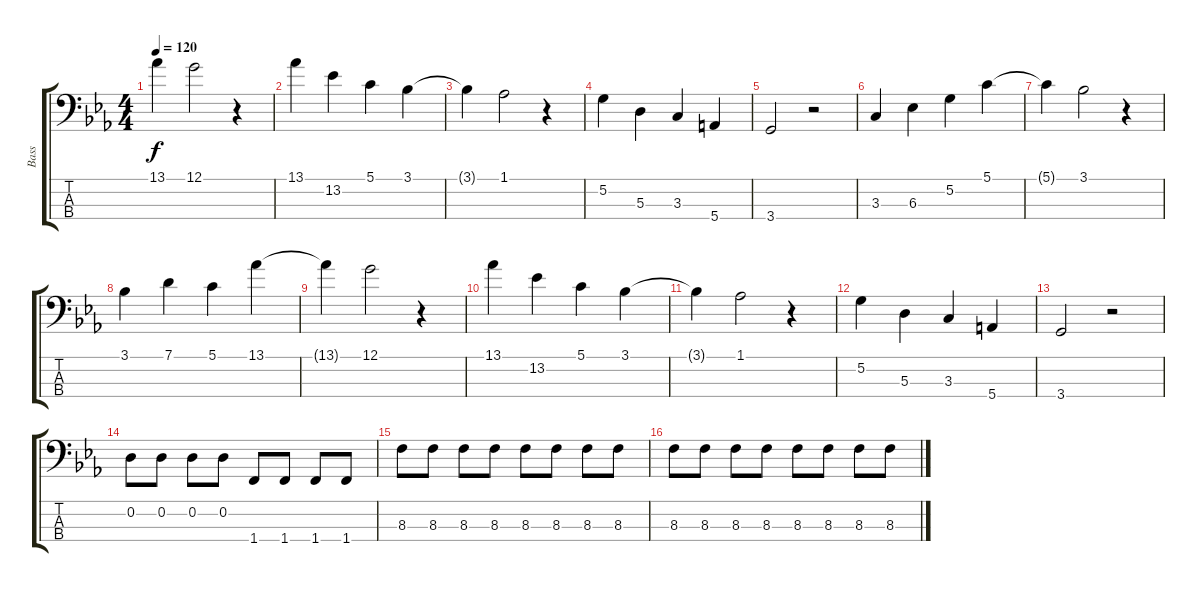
\track ("Bass" "Bass") {instrument electricbasspick}
\staff {score tabs}
\tuning (G2 D2 A1 E1) {hide}
\ts (4 4)
\tempo 120
\clef f4
\ks cminor
13.1{t}.4{dy f} 12.1.2 r.4 |
13.1.4 13.2.4 5.1.4 3.1.4 |
3.1{t}.4 1.1.2 r.4 |
5.2.4 5.3.4 3.3.4 5.4.4 |
3.4.2 r.2 |
3.3.4 6.3.4 5.2.4 5.1.4 |
5.1{t}.4 3.1.2 r.4 |
3.1.4 7.1.4 5.1.4 13.1.4 |
13.1{t}.4 12.1.2 r.4 |
13.1.4 13.2.4 5.1.4 3.1.4 |
3.1{t}.4 1.1.2 r.4 |
5.2.4 5.3.4 3.3.4 5.4.4 |
3.4.2 r.2 |
0.2.8 0.2.8 0.2.8 0.2.8 1.4.8 1.4.8 1.4.8 1.4.8 |
8.3.8 8.3.8 8.3.8 8.3.8 8.3.8 8.3.8 8.3.8 8.3.8 |
8.3.8 8.3.8 8.3.8 8.3.8 8.3.8 8.3.8 8.3.8 8.3.8
